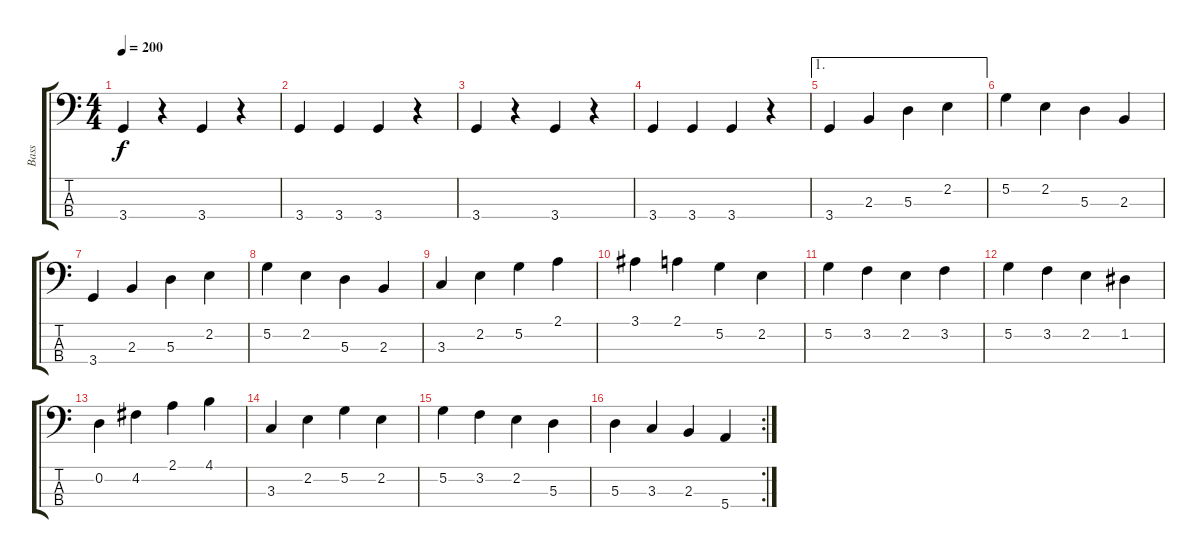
\track ("Bass" "Bass") {instrument fretlessbass}
\staff {score tabs}
\tuning (G2 D2 A1 E1) {hide}
\ts (4 4)
\tempo 200
\clef f4
\ks c
3.4.4{dy f} r.4 3.4.4 r.4 |
3.4.4 3.4.4 3.4.4 r.4 |
3.4.4 r.4 3.4.4 r.4 |
3.4.4 3.4.4 3.4.4 r.4 |
\ae 1
3.4.4 2.3.4 5.3.4 2.2.4 |
5.2.4 2.2.4 5.3.4 2.3.4 |
3.4.4 2.3.4 5.3.4 2.2.4 |
5.2.4 2.2.4 5.3.4 2.3.4 |
3.3.4 2.2.4 5.2.4 2.1.4 |
3.1.4 2.1.4 5.2.4 2.2.4 |
5.2.4 3.2.4 2.2.4 3.2.4 |
5.2.4 3.2.4 2.2.4 1.2.4 |
0.2.4 4.2.4 2.1.4 4.1.4 |
3.3.4 2.2.4 5.2.4 2.2.4 |
5.2.4 3.2.4 2.2.4 5.3.4 |
\rc 2
5.3.4 3.3.4 2.3.4 5.4.4
